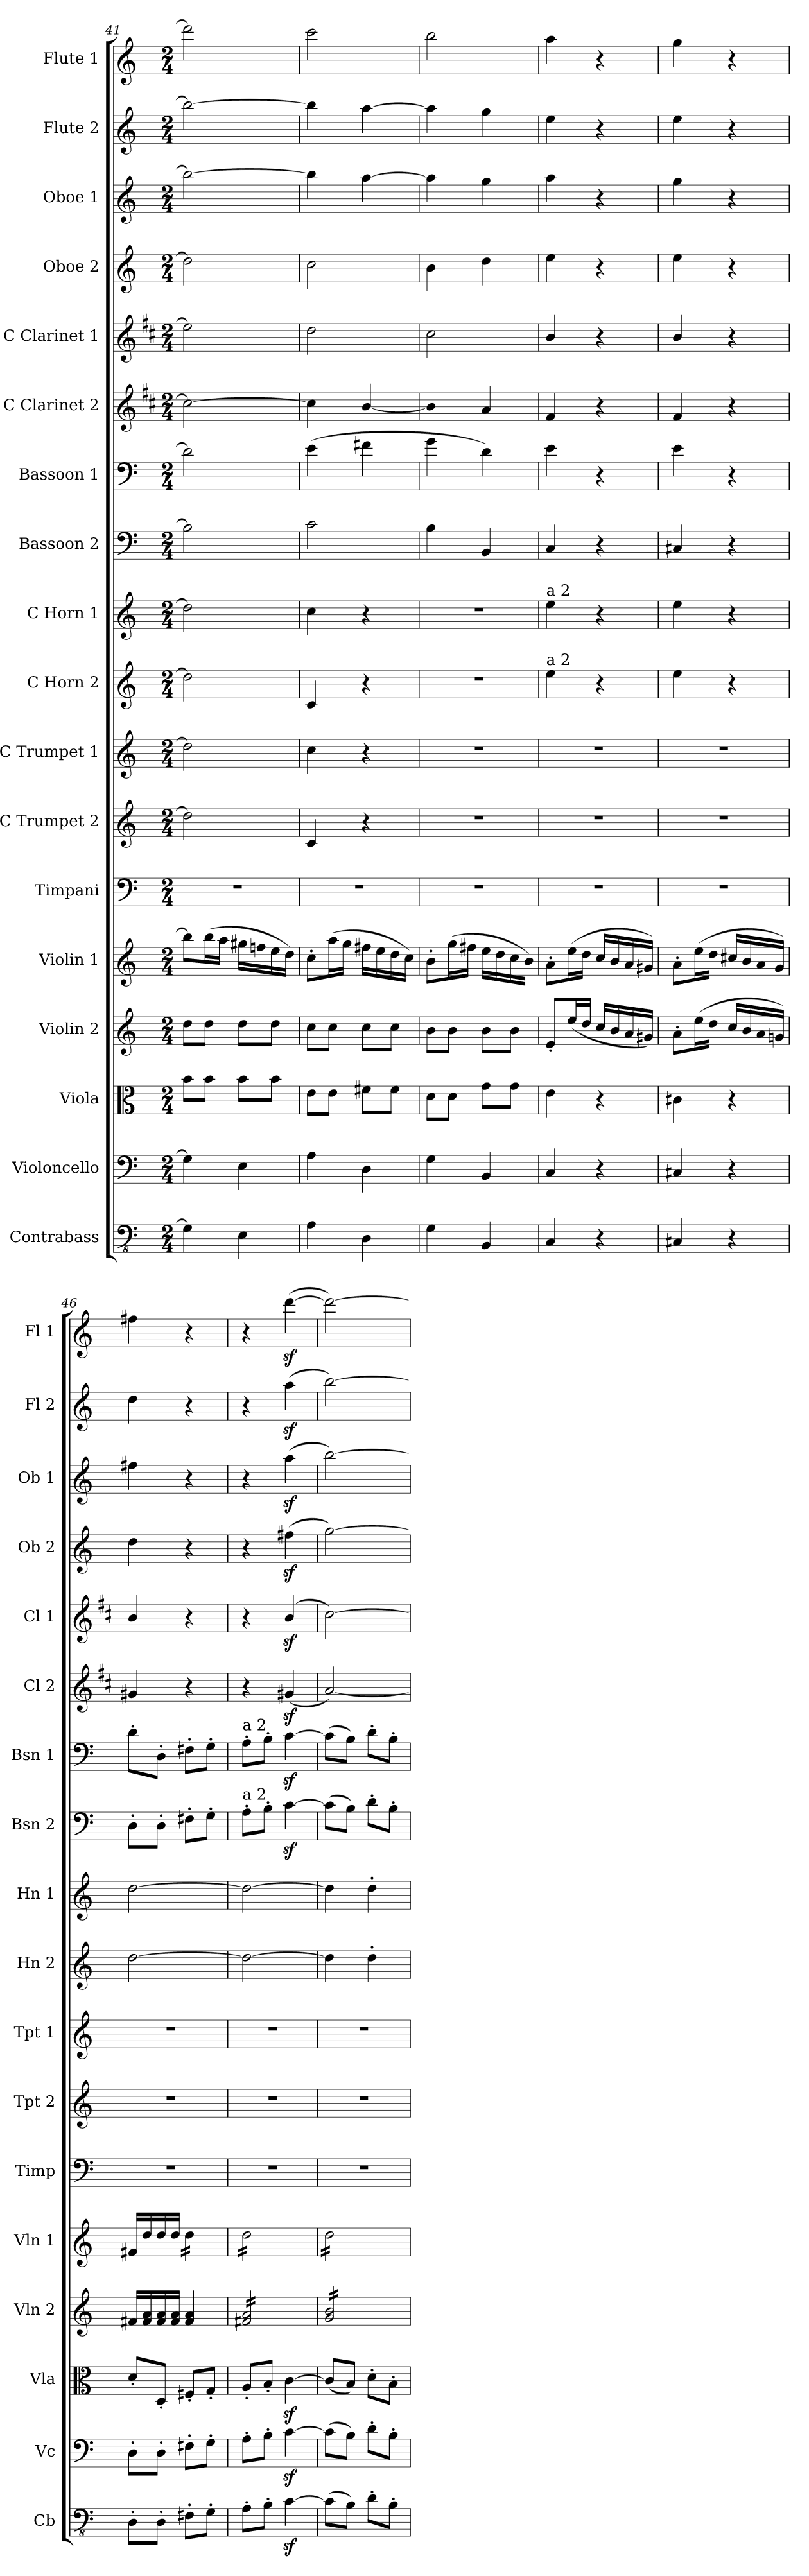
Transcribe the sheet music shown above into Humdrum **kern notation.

**kern	**kern	**kern	**kern	**kern	**kern	**kern	**kern	**kern	**kern	**kern	**kern	**kern	**kern	**kern	**kern	**kern	**kern
*part18	*part17	*part16	*part15	*part14	*part13	*part12	*part11	*part10	*part9	*part8	*part7	*part6	*part5	*part4	*part3	*part2	*part1
*staff18	*staff17	*staff16	*staff15	*staff14	*staff13	*staff12	*staff11	*staff10	*staff9	*staff8	*staff7	*staff6	*staff5	*staff4	*staff3	*staff2	*staff1
*I"Contrabass	*I"Violoncello	*I"Viola	*I"Violin 2	*I"Violin 1	*I"Timpani	*I"C Trumpet 2	*I"C Trumpet 1	*I"C Horn 2	*I"C Horn 1	*I"Bassoon 2	*I"Bassoon 1	*I"C Clarinet 2	*I"C Clarinet 1	*I"Oboe 2	*I"Oboe 1	*I"Flute 2	*I"Flute 1
*I'Cb	*I'Vc	*I'Vla	*I'Vln 2	*I'Vln 1	*I'Timp	*I'Tpt 2	*I'Tpt 1	*I'Hn 2	*I'Hn 1	*I'Bsn 2	*I'Bsn 1	*I'Cl 2	*I'Cl 1	*I'Ob 2	*I'Ob 1	*I'Fl 2	*I'Fl 1
*clefFv4	*clefF4	*clefC3	*clefG2	*clefG2	*clefF4	*clefG2	*clefG2	*clefG2	*clefG2	*clefF4	*clefF4	*clefG2	*clefG2	*clefG2	*clefG2	*clefG2	*clefG2
*	*	*	*	*	*	*	*	*ITrd7c12	*ITrd7c12	*	*	*ITrd1c2	*ITrd1c2	*	*	*	*
*k[]	*k[]	*k[]	*k[]	*k[]	*k[]	*k[]	*k[]	*k[]	*k[]	*k[]	*k[]	*k[]	*k[]	*k[]	*k[]	*k[]	*k[]
*M2/4	*M2/4	*M2/4	*M2/4	*M2/4	*M2/4	*M2/4	*M2/4	*M2/4	*M2/4	*M2/4	*M2/4	*M2/4	*M2/4	*M2/4	*M2/4	*M2/4	*M2/4
=41	=41	=41	=41	=41	=41	=41	=41	=41	=41	=41	=41	=41	=41	=41	=41	=41	=41
4GG#\]	4G#\]	8b\L	8dd\L	8bb\L]	2r	2dd\]	2dd\]	2d\]	2d\]	2B\]	2d\]	2b\_	2dd\]	2dd\]	2bb\_	2bb\_	2ddd\]
.	.	8b\J	8dd\J	(16bb\L	.	.	.	.	.	.	.	.	.	.	.	.	.
.	.	.	.	16aa\JJ	.	.	.	.	.	.	.	.	.	.	.	.	.
4EE\	4E\	8b\L	8dd\L	16gg#X\LL	.	.	.	.	.	.	.	.	.	.	.	.	.
.	.	.	.	16ffn\	.	.	.	.	.	.	.	.	.	.	.	.	.
.	.	8b\J	8dd\J	16ee\	.	.	.	.	.	.	.	.	.	.	.	.	.
.	.	.	.	16dd\JJ)	.	.	.	.	.	.	.	.	.	.	.	.	.
=42	=42	=42	=42	=42	=42	=42	=42	=42	=42	=42	=42	=42	=42	=42	=42	=42	=42
4AA\	4A\	8e\L	8cc\L	8cc'\L	2r	4c/	4cc\	4C/	4c\	2c\	(4e\	4b\]	2cc\	2cc\	4bb\]	4bb\]	2ccc\
.	.	8e\J	8cc\J	(16aa\L	.	.	.	.	.	.	.	.	.	.	.	.	.
.	.	.	.	16gg\JJ	.	.	.	.	.	.	.	.	.	.	.	.	.
4DD\	4D\	8f#X\L	8cc\L	16ff#X\LL	.	4r	4r	4r	4r	.	4f#X\	[4a/	.	.	[4aa\	[4aa\	.
.	.	.	.	16ee\	.	.	.	.	.	.	.	.	.	.	.	.	.
.	.	8f#\J	8cc\J	16dd\	.	.	.	.	.	.	.	.	.	.	.	.	.
.	.	.	.	16cc\JJ)	.	.	.	.	.	.	.	.	.	.	.	.	.
!!LO:PB:g=z
=43	=43	=43	=43	=43	=43	=43	=43	=43	=43	=43	=43	=43	=43	=43	=43	=43	=43
4GG\	4G\	8d\L	8b\L	8b'\L	2r	2r	2r	2r	2r	4B\	4g\	4a/]	2b\	4b\	4aa\]	4aa\]	2bb\
.	.	8d\J	8b\J	(16gg\L	.	.	.	.	.	.	.	.	.	.	.	.	.
.	.	.	.	16ff#X\JJ	.	.	.	.	.	.	.	.	.	.	.	.	.
4BBB/	4BB/	8g\L	8b\L	16ee\LL	.	.	.	.	.	4BB/	4d\)	4g/	.	4dd\	4gg\	4gg\	.
.	.	.	.	16dd\	.	.	.	.	.	.	.	.	.	.	.	.	.
.	.	8g\J	8b\J	16cc\	.	.	.	.	.	.	.	.	.	.	.	.	.
.	.	.	.	16b\JJ)	.	.	.	.	.	.	.	.	.	.	.	.	.
=44	=44	=44	=44	=44	=44	=44	=44	=44	=44	=44	=44	=44	=44	=44	=44	=44	=44
!	!	!	!	!	!	!	!	!	!LO:TX:a:t=a 2	!	!	!	!	!	!	!	!
!	!	!	!	!	!	!	!	!LO:TX:a:t=a 2	!	!	!	!	!	!	!	!	!
4CC/	4C/	4e\	8e'/L	8a'\L	2r	2r	2r	4e\	4e\	4C/	4e\	4e/	4a/	4ee\	4aa\	4ee\	4aa\
.	.	.	(16ee/L	(16ee\L	.	.	.	.	.	.	.	.	.	.	.	.	.
.	.	.	16dd/JJ	16dd\JJ	.	.	.	.	.	.	.	.	.	.	.	.	.
4r	4r	4r	16cc/LL	16cc/LL	.	.	.	4r	4r	4r	4r	4r	4r	4r	4r	4r	4r
.	.	.	16b/	16b/	.	.	.	.	.	.	.	.	.	.	.	.	.
.	.	.	16a/	16a/	.	.	.	.	.	.	.	.	.	.	.	.	.
.	.	.	16g#X/JJ)	16g#X/JJ)	.	.	.	.	.	.	.	.	.	.	.	.	.
=45	=45	=45	=45	=45	=45	=45	=45	=45	=45	=45	=45	=45	=45	=45	=45	=45	=45
4CC#X/	4C#X/	4c#X\	8a'\L	8a'\L	2r	2r	2r	4e\	4e\	4C#X/	4e\	4e/	4a/	4ee\	4gg\	4ee\	4gg\
.	.	.	(16ee\L	(16ee\L	.	.	.	.	.	.	.	.	.	.	.	.	.
.	.	.	16dd\JJ	16dd\JJ	.	.	.	.	.	.	.	.	.	.	.	.	.
4r	4r	4r	16cc/LL	16cc#X/LL	.	.	.	4r	4r	4r	4r	4r	4r	4r	4r	4r	4r
.	.	.	16b/	16b/	.	.	.	.	.	.	.	.	.	.	.	.	.
.	.	.	16a/	16a/	.	.	.	.	.	.	.	.	.	.	.	.	.
.	.	.	16gn/JJ)	16g/JJ)	.	.	.	.	.	.	.	.	.	.	.	.	.
=46	=46	=46	=46	=46	=46	=46	=46	=46	=46	=46	=46	=46	=46	=46	=46	=46	=46
8DD'\L	8D'\L	8d'/L	16f#X/LL	16f#X/LL	2r	2r	2r	[2d\	[2d\	8D'\L	8d'\L	4f#X/	4a/	4dd\	4ff#X\	4dd\	4ff#X\
.	.	.	16f#/ 16a/	16dd/	.	.	.	.	.	.	.	.	.	.	.	.	.
8DD'\J	8D'\J	8D'/J	16f#/ 16a/	16dd/	.	.	.	.	.	8D'\J	8D'\J	.	.	.	.	.	.
.	.	.	16f#/ 16a/JJ	16dd/JJ	.	.	.	.	.	.	.	.	.	.	.	.	.
*	*	*	*	*tremolo	*	*	*	*	*	*	*	*	*	*	*	*	*
8FF#X'\L	8F#X'\L	8F#X'/L	4f#/ 4a/	16dd\LL	.	.	.	.	.	8F#X'\L	8F#X'\L	4r	4r	4r	4r	4r	4r
.	.	.	.	16dd\	.	.	.	.	.	.	.	.	.	.	.	.	.
8GG'\J	8G'\J	8G'/J	.	16dd\	.	.	.	.	.	8G'\J	8G'\J	.	.	.	.	.	.
.	.	.	.	16dd\JJ	.	.	.	.	.	.	.	.	.	.	.	.	.
=47	=47	=47	=47	=47	=47	=47	=47	=47	=47	=47	=47	=47	=47	=47	=47	=47	=47
!	!	!	!	!	!	!	!	!	!	!	!LO:TX:a:t=a 2	!	!	!	!	!	!
!	!	!	!	!	!	!	!	!	!	!LO:TX:a:t=a 2	!	!	!	!	!	!	!
*	*	*	*tremolo	*	*	*	*	*	*	*	*	*	*	*	*	*	*
8AA'\L	8A'\L	8A'/L	16f#X/ 16a/LL	16dd\LL	2r	2r	2r	2d\_	2d\_	8A'\L	8A'\L	4r	4r	4r	4r	4r	4r
.	.	.	16f#X/ 16a/	16dd\	.	.	.	.	.	.	.	.	.	.	.	.	.
8BB'\J	8B'\J	8B'/J	16f#X/ 16a/	16dd\	.	.	.	.	.	8B'\J	8B'\J	.	.	.	.	.	.
.	.	.	16f#X/ 16a/	16dd\	.	.	.	.	.	.	.	.	.	.	.	.	.
[4Cz<\	[4cz<\	[4cz<\	16f#X/ 16a/	16dd\	.	.	.	.	.	[4cz<\	[4cz<\	(4f#Xz</	(4az</	(4ff#Xz<\	(4aaz<\	(4aaz<\	([4dddz<\
.	.	.	16f#X/ 16a/	16dd\	.	.	.	.	.	.	.	.	.	.	.	.	.
.	.	.	16f#X/ 16a/	16dd\	.	.	.	.	.	.	.	.	.	.	.	.	.
.	.	.	16f#X/ 16a/JJ	16dd\JJ	.	.	.	.	.	.	.	.	.	.	.	.	.
=48	=48	=48	=48	=48	=48	=48	=48	=48	=48	=48	=48	=48	=48	=48	=48	=48	=48
(8C\L]	(8c\L]	(8c/L]	16g/ 16b/LL	16dd\LL	2r	2r	2r	4d\]	4d\]	(8c\L]	(8c\L]	[2g/)	[2b\)	[2gg\)	[2bb\)	[2bb\)	2ddd\_)
.	.	.	16g/ 16b/	16dd\	.	.	.	.	.	.	.	.	.	.	.	.	.
8BB\J)	8B\J)	8B/J)	16g/ 16b/	16dd\	.	.	.	.	.	8B\J)	8B\J)	.	.	.	.	.	.
.	.	.	16g/ 16b/	16dd\	.	.	.	.	.	.	.	.	.	.	.	.	.
8D'\L	8d'\L	8d'\L	16g/ 16b/	16dd\	.	.	.	4d'\	4d'\	8d'\L	8d'\L	.	.	.	.	.	.
.	.	.	16g/ 16b/	16dd\	.	.	.	.	.	.	.	.	.	.	.	.	.
8BB'\J	8B'\J	8B'\J	16g/ 16b/	16dd\	.	.	.	.	.	8B'\J	8B'\J	.	.	.	.	.	.
.	.	.	16g/ 16b/JJ	16dd\JJ	.	.	.	.	.	.	.	.	.	.	.	.	.
*	*	*	*	*Xtremolo	*	*	*	*	*	*	*	*	*	*	*	*	*
*	*	*	*Xtremolo	*	*	*	*	*	*	*	*	*	*	*	*	*	*
=	=	=	=	=	=	=	=	=	=	=	=	=	=	=	=	=	=
*-	*-	*-	*-	*-	*-	*-	*-	*-	*-	*-	*-	*-	*-	*-	*-	*-	*-
